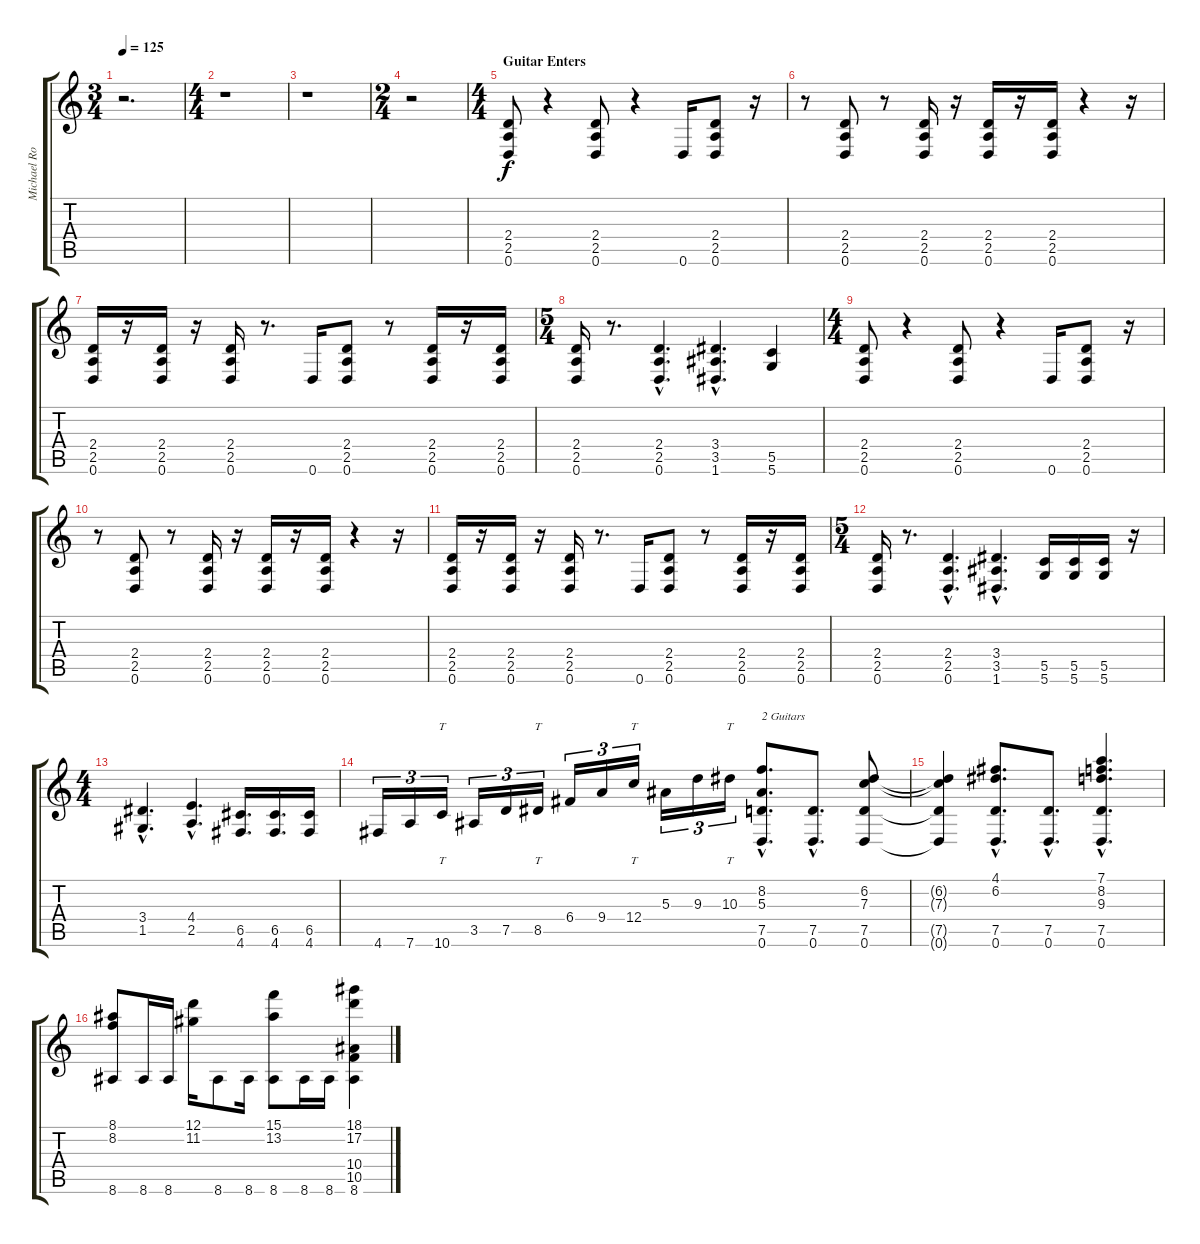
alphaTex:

\track ("Michael Romeo" "Michael Ro") {instrument distortionguitar}
\staff {score tabs}
\tuning (D4 A3 F3 C3 G2 D2) {hide}
\ts (3 4)
\tempo 125
\clef g2
\ks c
r.2{d dy f} |
\ts (4 4)
r.1 |
r.1 |
\ts (2 4)
r.2 |
\ts (4 4)
\section ("" "Guitar Enters")
(2.4 2.5 0.6).8 r.4 (2.4 2.5 0.6).8 r.4 0.6.16 (2.4 2.5 0.6).8 r.16 |
r.8 (2.4 2.5 0.6).8 r.8 (2.4 2.5 0.6).16 r.16 (2.4 2.5 0.6).16 r.16 (2.4 2.5 0.6).16 r.4 r.16 |
(2.4 2.5 0.6).16 r.16 (2.4 2.5 0.6).16 r.16 (2.4 2.5 0.6).16 r.8{d} 0.6.16 (2.4 2.5 0.6).8 r.8 (2.4 2.5 0.6).16 r.16 (2.4 2.5 0.6).16 |
\ts (5 4)
(2.4 2.5 0.6).16 r.8{d} (2.4{hac} 2.5{hac} 0.6{hac}).4{d} (3.4{hac} 3.5{hac} 1.6{hac}).4{d} (5.5 5.6).4 |
\ts (4 4)
(2.4 2.5 0.6).8 r.4 (2.4 2.5 0.6).8 r.4 0.6.16 (2.4 2.5 0.6).8 r.16 |
r.8 (2.4 2.5 0.6).8 r.8 (2.4 2.5 0.6).16 r.16 (2.4 2.5 0.6).16 r.16 (2.4 2.5 0.6).16 r.4 r.16 |
(2.4 2.5 0.6).16 r.16 (2.4 2.5 0.6).16 r.16 (2.4 2.5 0.6).16 r.8{d} 0.6.16 (2.4 2.5 0.6).8 r.8 (2.4 2.5 0.6).16 r.16 (2.4 2.5 0.6).16 |
\ts (5 4)
(2.4 2.5 0.6).16 r.8{d} (2.4{hac} 2.5{hac} 0.6{hac}).4{d} (3.4{hac} 3.5{hac} 1.6{hac}).4{d} (5.5 5.6).16 (5.5 5.6).16 (5.5 5.6).16 r.16 |
\ts (4 4)
(3.4{hac} 1.5{hac}).4{d} (4.4{hac} 2.5{hac}).4{d} (6.5 4.6).16{d} (6.5 4.6).16{d} (6.5 4.6).16 |
4.6.16{tu (3 2)} 7.6.16{tu (3 2)} 10.6.16{tt tu (3 2)} 3.5.16{tu (3 2)} 7.5.16{tu (3 2)} 8.5.16{tt tu (3 2)} 6.4.16{tu (3 2)} 9.4.16{tu (3 2)} 12.4.16{tt tu (3 2)} 5.3.16{tu (3 2)} 9.3.16{tu (3 2)} 10.3.16{tt tu (3 2)} (8.2{hac} 5.3{hac} 7.5{hac} 0.6{hac}).8{d txt "2 Guitars"} (7.5{hac} 0.6{hac}).8{d} (6.2 7.3 7.5 0.6).8 |
(6.2{t} 7.3{t} 7.5{t} 0.6{t}).4 (4.1{hac} 6.2{hac} 7.5{hac} 0.6{hac}).8{d} (7.5{hac} 0.6{hac}).8{d} (7.1{hac} 8.2{hac} 9.3{hac} 7.5{hac} 0.6{hac}).4{d} |
(8.1 8.2 8.6).8 8.6.16 8.6.16 (12.1 11.2).16 8.6.8 8.6.16 (15.1 13.2 8.6).8 8.6.16 8.6.16 (18.1 17.2 10.4 10.5 8.6).4
